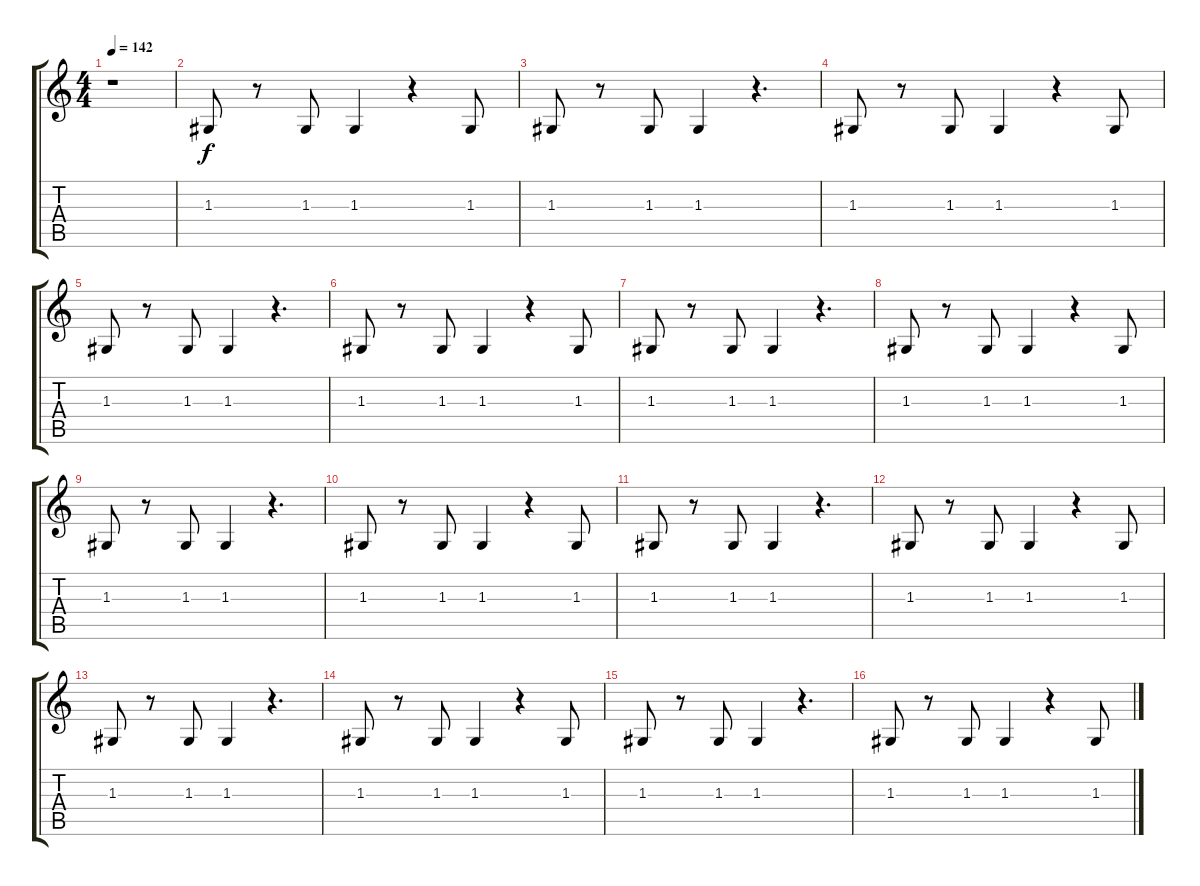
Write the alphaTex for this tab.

\track "" {instrument acousticgrandpiano}
\staff {score tabs}
\tuning (E4 B3 G3 D3 A2 E2) {hide}
\ts (4 4)
\tempo 142
\clef g2
\ks c
r.1{dy f} |
1.3.8 r.8 1.3.8 1.3.4 r.4 1.3.8 |
1.3.8 r.8 1.3.8 1.3.4 r.4{d} |
1.3.8 r.8 1.3.8 1.3.4 r.4 1.3.8 |
1.3.8 r.8 1.3.8 1.3.4 r.4{d} |
1.3.8 r.8 1.3.8 1.3.4 r.4 1.3.8 |
1.3.8 r.8 1.3.8 1.3.4 r.4{d} |
1.3.8 r.8 1.3.8 1.3.4 r.4 1.3.8 |
1.3.8 r.8 1.3.8 1.3.4 r.4{d} |
1.3.8 r.8 1.3.8 1.3.4 r.4 1.3.8 |
1.3.8 r.8 1.3.8 1.3.4 r.4{d} |
1.3.8 r.8 1.3.8 1.3.4 r.4 1.3.8 |
1.3.8 r.8 1.3.8 1.3.4 r.4{d} |
1.3.8 r.8 1.3.8 1.3.4 r.4 1.3.8 |
1.3.8 r.8 1.3.8 1.3.4 r.4{d} |
1.3.8 r.8 1.3.8 1.3.4 r.4 1.3.8
